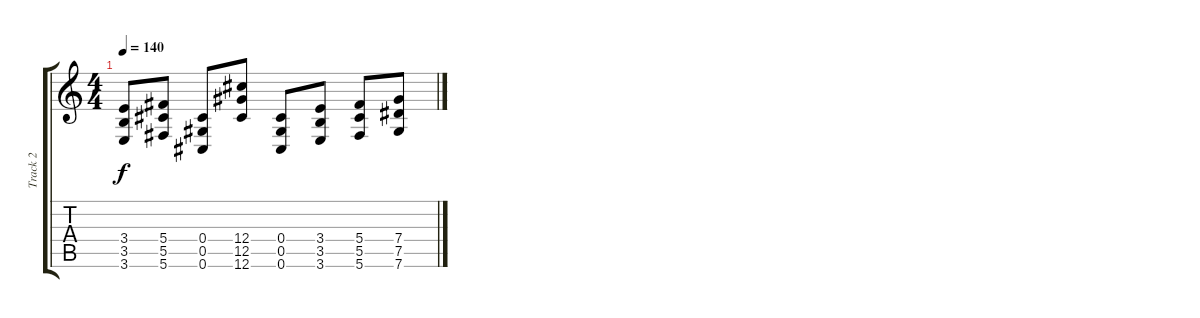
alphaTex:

\track ("Track 2" "Track 2") {instrument distortionguitar}
\staff {score tabs}
\tuning (Eb4 Bb3 Gb3 Db3 Ab2 Db2) {hide}
\ts (4 4)
\tempo 140
\clef g2
\ks c
(3.4{t} 3.5{t} 3.6{t}).8{dy f} (5.4 5.5 5.6).8 (0.4 0.5 0.6).8 (12.4 12.5 12.6).8 (0.4 0.5 0.6).8 (3.4 3.5 3.6).8 (5.4 5.5 5.6).8 (7.4 7.5 7.6).8
